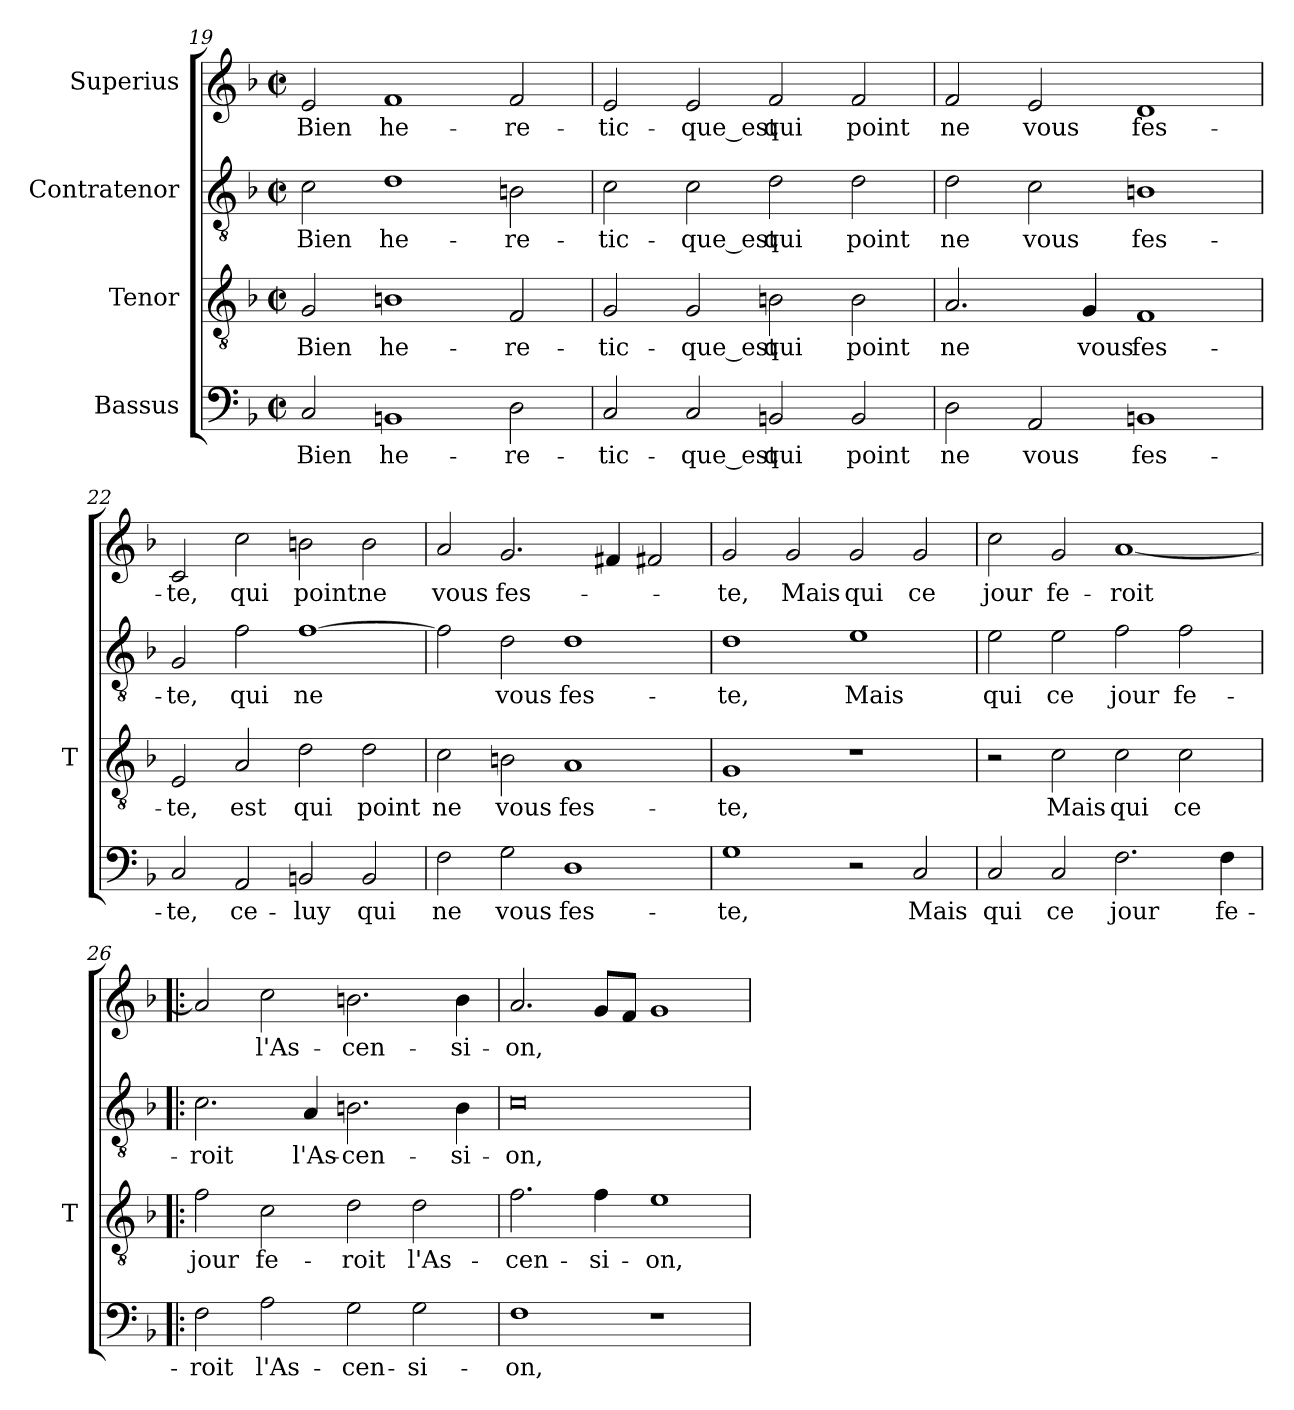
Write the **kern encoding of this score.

**kern	**text	**kern	**text	**kern	**text	**kern	**text
*part4	*part4	*part3	*part3	*part2	*part2	*part1	*part1
*staff4	*staff4	*staff3	*staff3	*staff2	*staff2	*staff1	*staff1
*I"Bassus	*	*I"Tenor	*	*I"Contratenor	*	*I"Superius	*
*	*	*I'T	*	*	*	*	*
*clefF4	*	*clefGv2	*	*clefGv2	*	*clefG2	*
*k[b-]	*	*k[b-]	*	*k[b-]	*	*k[b-]	*
*F:	*	*F:	*	*F:	*	*F:	*
*M2/2	*	*M2/2	*	*M2/2	*	*M2/2	*
*met(c|)	*	*met(c|)	*	*met(c|)	*	*met(c|)	*
=19	=19	=19	=19	=19	=19	=19	=19
2C	-Bien	2G	-Bien	2c	-Bien	2e	-Bien
1BB	he-	1B	he-	1d	he-	1f	he-
2D	re-	2F	re-	2B	re-	2f	re-
=20	=20	=20	=20	=20	=20	=20	=20
2C	tic-	2G	tic-	2c	tic-	2e	tic-
2C	-que_est	2G	-que_est	2c	-que_est	2e	-que_est
2BB	-qui	2B	-qui	2d	-qui	2f	-qui
2BB	-point	2B	-point	2d	-point	2f	-point
=21	=21	=21	=21	=21	=21	=21	=21
2D	-ne	2.A	-ne	2d	-ne	2f	-ne
2AA	-vous	.	.	2c	-vous	2e	-vous
.	.	4G	-vous	.	.	.	.
1BB	fes-	1F	fes-	1B	fes-	1d	fes-
=22	=22	=22	=22	=22	=22	=22	=22
2C	-te,	2E	-te,	2G	-te,	2c	-te,
2AA	ce-	2A	-est	2f	-qui	2cc	-qui
2BB	-luy	2d	-qui	[1f	-ne	2b	-point
2BB	-qui	2d	-point	.	.	2b	-ne
=23	=23	=23	=23	=23	=23	=23	=23
2F	-ne	2c	-ne	2f]	.	2a	-vous
2G	-vous	2B	-vous	2d	-vous	2.g	fes-
1D	fes-	1A	fes-	1d	fes-	.	.
.	.	.	.	.	.	4f#X	.
.	.	.	.	.	.	2f#X	.
=24	=24	=24	=24	=24	=24	=24	=24
1G	-te,	1G	-te,	1d	-te,	2g	-te,
.	.	.	.	.	.	2g	-Mais
2r	.	1r	.	1e	-Mais	2g	-qui
2C	-Mais	.	.	.	.	2g	-ce
!!LO:PB:g=z
=25	=25	=25	=25	=25	=25	=25	=25
2C	-qui	2r	.	2e	-qui	2cc	-jour
2C	-ce	2c	-Mais	2e	-ce	2g	fe-
2.F	-jour	2c	-qui	2f	-jour	[1a	-roit
.	.	2c	-ce	2f	fe-	.	.
4F	fe-	.	.	.	.	.	.
=26!|:	=26!|:	=26!|:	=26!|:	=26!|:	=26!|:	=26!|:	=26!|:
2F	-roit	2f	-jour	2.c	-roit	2a]	.
2A	l'As-	2c	fe-	.	.	2cc	l'As-
.	.	.	.	4A	l'As-	.	.
2G	cen-	2d	-roit	2.B	cen-	2.b	cen-
2G	si-	2d	l'As-	.	.	.	.
.	.	.	.	4B	si-	4b	si-
=27	=27	=27	=27	=27	=27	=27	=27
1F	-on,	2.f	cen-	0c	-on,	2.a	-on,
.	.	4f	si-	.	.	8gL	.
.	.	.	.	.	.	8fJ	.
1r	.	1e	-on,	.	.	1g	.
=	=	=	=	=	=	=	=
*-	*-	*-	*-	*-	*-	*-	*-
